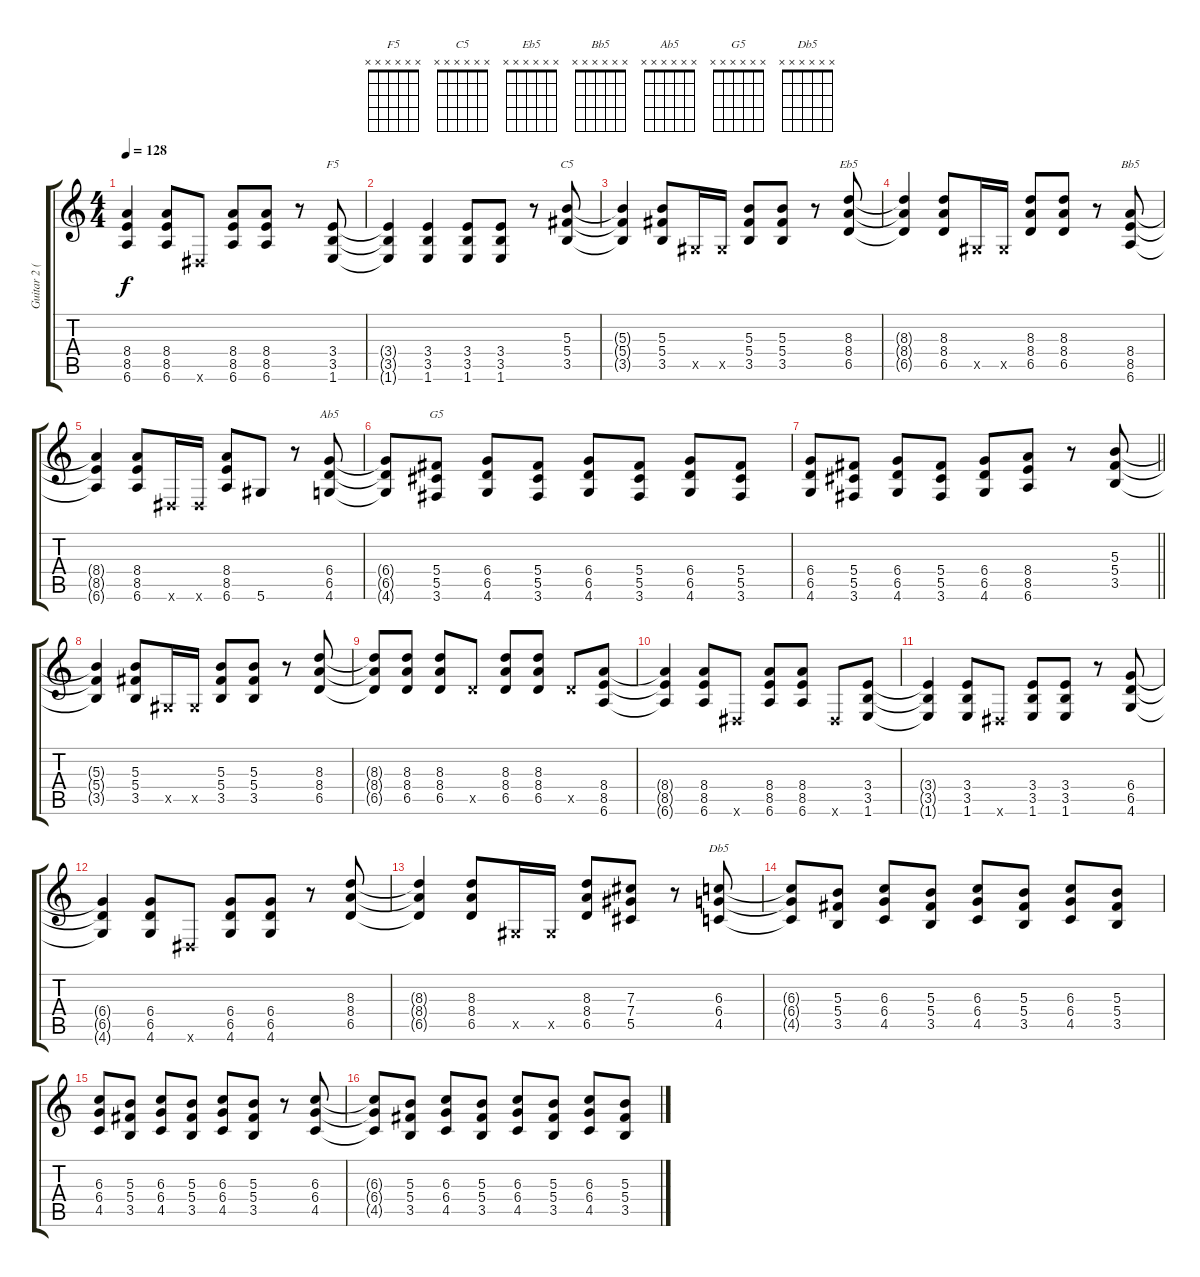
\track ("Guitar 2 (Izzy)" "Guitar 2 (") {instrument overdrivenguitar}
\staff {score tabs}
\tuning (Eb4 Bb3 Gb3 Db3 Ab2 Eb2) {hide}
\chord ("F5" x x x x x x)
\chord ("C5" x x x x x x)
\chord ("Eb5" x x x x x x)
\chord ("Bb5" x x x x x x)
\chord ("Ab5" x x x x x x)
\chord ("G5" x x x x x x)
\chord ("Db5" x x x x x x)
\ts (4 4)
\tempo 128
\clef g2
\ks c
(8.4{t} 8.5{t} 6.6{t}).4{dy f} (8.4 8.5 6.6).8 0.6{x}.8 (8.4 8.5 6.6).8 (8.4 8.5 6.6).8 r.8 (3.4 3.5 1.6).8{ch "F5"} |
(3.4{t} 3.5{t} 1.6{t}).4 (3.4 3.5 1.6).4 (3.4 3.5 1.6).8 (3.4 3.5 1.6).8 r.8 (5.3 5.4 3.5).8{ch "C5"} |
(5.3{t} 5.4{t} 3.5{t}).4 (5.3 5.4 3.5).8 0.5{x}.16 0.5{x}.16 (5.3 5.4 3.5).8 (5.3 5.4 3.5).8 r.8 (8.3 8.4 6.5).8{ch "Eb5"} |
(8.3{t} 8.4{t} 6.5{t}).4 (8.3 8.4 6.5).8 0.5{x}.16 0.5{x}.16 (8.3 8.4 6.5).8 (8.3 8.4 6.5).8 r.8 (8.4 8.5 6.6).8{ch "Bb5"} |
(8.4{t} 8.5{t} 6.6{t}).4 (8.4 8.5 6.6).8 0.6{x}.16 0.6{x}.16 (8.4 8.5 6.6).8 5.6.8 r.8 (6.4 6.5 4.6).8{ch "Ab5"} |
(6.4{t} 6.5{t} 4.6{t}).8 (5.4 5.5 3.6).8{ch "G5"} (6.4 6.5 4.6).8 (5.4 5.5 3.6).8 (6.4 6.5 4.6).8 (5.4 5.5 3.6).8 (6.4 6.5 4.6).8 (5.4 5.5 3.6).8 |
\barLineRight lightlight
(6.4 6.5 4.6).8 (5.4 5.5 3.6).8 (6.4 6.5 4.6).8 (5.4 5.5 3.6).8 (6.4 6.5 4.6).8 (8.4 8.5 6.6).8 r.8 (5.3 5.4 3.5).8 |
(5.3{t} 5.4{t} 3.5{t}).4 (5.3 5.4 3.5).8 0.5{x}.16 0.5{x}.16 (5.3 5.4 3.5).8 (5.3 5.4 3.5).8 r.8 (8.3 8.4 6.5).8 |
(8.3{t} 8.4{t} 6.5{t}).8 (8.3 8.4 6.5).8 (8.3 8.4 6.5).8 6.5{x}.8 (8.3 8.4 6.5).8 (8.3 8.4 6.5).8 6.5{x}.8 (8.4 8.5 6.6).8 |
(8.4{t} 8.5{t} 6.6{t}).4 (8.4 8.5 6.6).8 0.6{x}.8 (8.4 8.5 6.6).8 (8.4 8.5 6.6).8 0.6{x}.8 (3.4 3.5 1.6).8 |
(3.4{t} 3.5{t} 1.6{t}).4 (3.4 3.5 1.6).8 0.6{x}.8 (3.4 3.5 1.6).8 (3.4 3.5 1.6).8 r.8 (6.4 6.5 4.6).8 |
(6.4{t} 6.5{t} 4.6{t}).4 (6.4 6.5 4.6).8 0.6{x}.8 (6.4 6.5 4.6).8 (6.4 6.5 4.6).8 r.8 (8.3 8.4 6.5).8 |
(8.3{t} 8.4{t} 6.5{t}).4 (8.3 8.4 6.5).8 0.5{x}.16 0.5{x}.16 (8.3 8.4 6.5).8 (7.3 7.4 5.5).8 r.8 (6.3 6.4 4.5).8{ch "Db5"} |
(6.3{t} 6.4{t} 4.5{t}).8 (5.3 5.4 3.5).8 (6.3 6.4 4.5).8 (5.3 5.4 3.5).8 (6.3 6.4 4.5).8 (5.3 5.4 3.5).8 (6.3 6.4 4.5).8 (5.3 5.4 3.5).8 |
(6.3 6.4 4.5).8 (5.3 5.4 3.5).8 (6.3 6.4 4.5).8 (5.3 5.4 3.5).8 (6.3 6.4 4.5).8 (5.3 5.4 3.5).8 r.8 (6.3 6.4 4.5).8 |
(6.3{t} 6.4{t} 4.5{t}).8 (5.3 5.4 3.5).8 (6.3 6.4 4.5).8 (5.3 5.4 3.5).8 (6.3 6.4 4.5).8 (5.3 5.4 3.5).8 (6.3 6.4 4.5).8 (5.3 5.4 3.5).8
